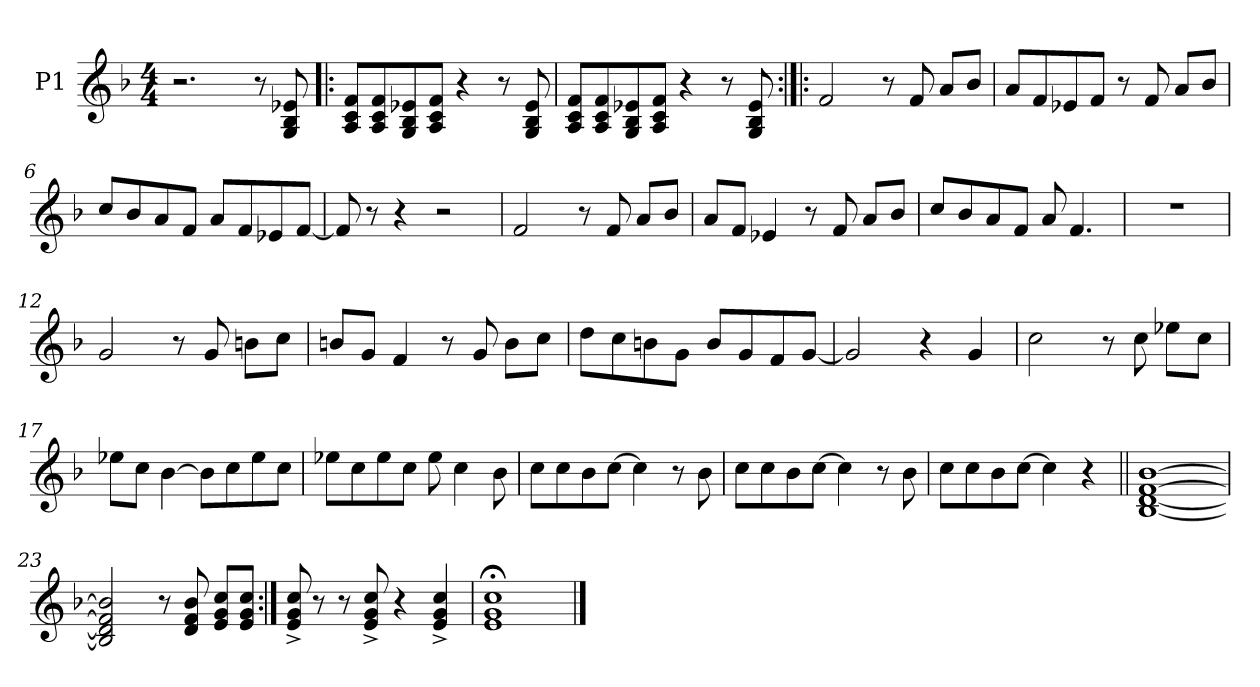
**kern
*part1
*staff1
*I"P1
*clefG2
*k[b-]
*F:
*M4/4
*MM137
=1
2.r
8r
8G/ 8B-/ 8e-X/
=2!|:
8A/ 8c/ 8f/L
8A/ 8c/ 8f/
8G/ 8B-/ 8e-X/
8A/ 8c/ 8f/J
4r
8r
8G/ 8B-/ 8e-/
=3
8A/ 8c/ 8f/L
8A/ 8c/ 8f/
8G/ 8B-/ 8e-X/
8A/ 8c/ 8f/J
4r
8r
8G/ 8B-/ 8e-/
=4:|!|:
2f/
8r
8f/
8a/L
8b-/J
!!LO:LB:g=z
=5
8a/L
8f/
8e-X/
8f/J
8r
8f/
8a/L
8b-/J
=6
8cc/L
8b-/
8a/
8f/J
8a/L
8f/
8e-X/
[<8f/J
=7
8f/]
8r
4r
2r
=8
2f/
8r
8f/
8a/L
8b-/J
!!LO:LB:g=z
=9
8a/L
8f/J
4e-X/
8r
8f/
8a/L
8b-/J
=10
8cc/L
8b-/
8a/
8f/J
8a/
4.f/
=11
1r
=12
2g/
8r
8g/
8bn\L
8cc\J
=13
8bn/L
8g/J
4f/
8r
8g/
8b\L
8cc\J
!!LO:LB:g=z
=14
8dd\L
8cc\
8bn\
8g\J
8b/L
8g/
8f/
[<8g/J
=15
2g/]
4r
4g/
=16
2cc\
8r
8cc\
8ee-X\L
8cc\J
=17
8ee-X\L
8cc\J
[>4b-\
8b-\L]
8cc\
8ee-\
8cc\J
=18
8ee-X\L
8cc\
8ee-\
8cc\J
8ee-\
4cc\
8b-\
!!LO:LB:g=z
=19
8cc\L
8cc\
8b-\
[>8cc\J
4cc\]
8r
8b-\
=20
8cc\L
8cc\
8b-\
[>8cc\J
4cc\]
8r
8b-\
=21
8cc\L
8cc\
8b-\
[>8cc\J
4cc\]
4r
!!LO:LB:g=z
=22||
[<1B- [<1d [>1f [>1b-
=23
2B-/] 2d/] 2f/] 2b-/]
8r
8d/ 8f/ 8b-/
8e/ 8g/ 8cc/L
8e/ 8g/ 8cc/J
=24:|!
8e/^ 8g/^ 8cc/^
8r
8r
8e/^ 8g/^ 8cc/^
4r
4e/^ 4g/^ 4cc/^
=25
1e;< 1g;< 1cc;<
==
*-
